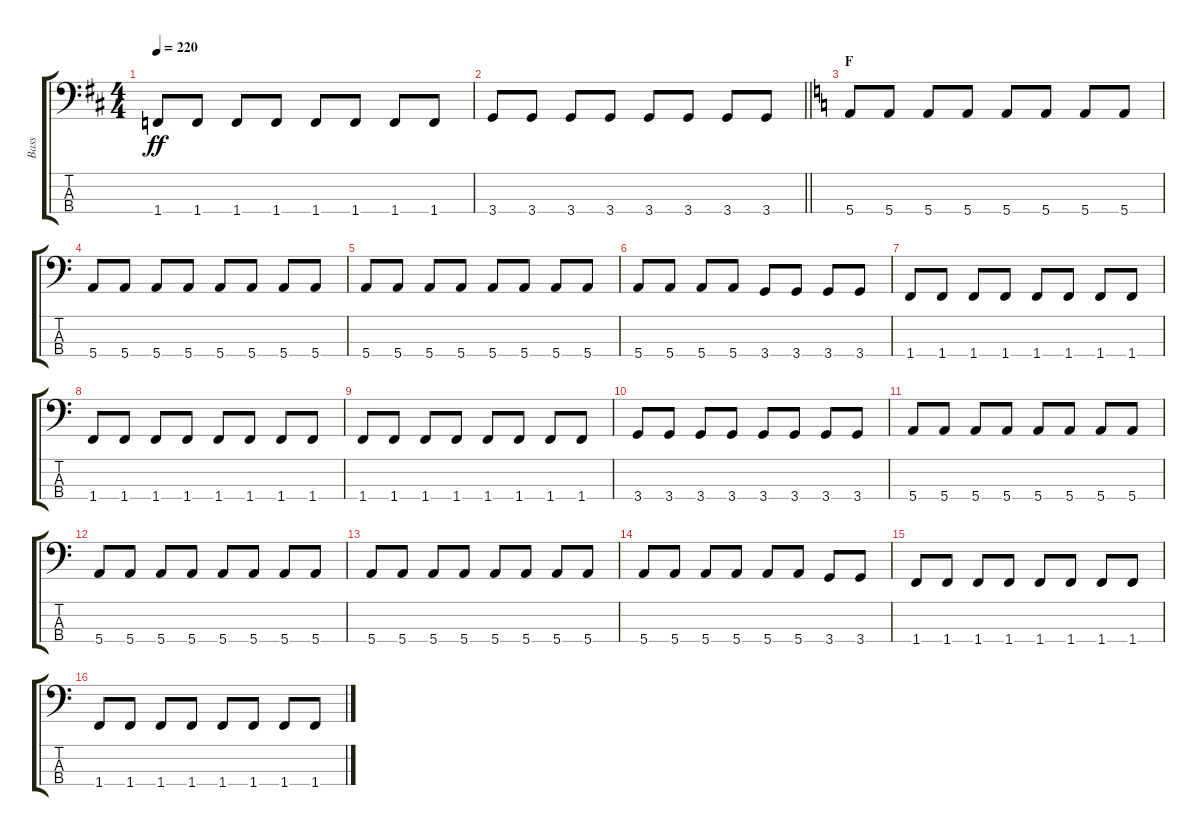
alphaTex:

\track ("Bass" "Bass") {instrument electricbasspick}
\staff {score tabs}
\tuning (G2 D2 A1 E1) {hide}
\ts (4 4)
\tempo 220
\clef f4
\ks d
1.4.8{dy ff} 1.4.8 1.4.8 1.4.8 1.4.8 1.4.8 1.4.8 1.4.8 |
\barLineRight lightlight
3.4.8 3.4.8 3.4.8 3.4.8 3.4.8 3.4.8 3.4.8 3.4.8 |
\section ("" "F")
\ks c
5.4.8 5.4.8 5.4.8 5.4.8 5.4.8 5.4.8 5.4.8 5.4.8 |
5.4.8 5.4.8 5.4.8 5.4.8 5.4.8 5.4.8 5.4.8 5.4.8 |
5.4.8 5.4.8 5.4.8 5.4.8 5.4.8 5.4.8 5.4.8 5.4.8 |
5.4.8 5.4.8 5.4.8 5.4.8 3.4.8 3.4.8 3.4.8 3.4.8 |
1.4.8 1.4.8 1.4.8 1.4.8 1.4.8 1.4.8 1.4.8 1.4.8 |
1.4.8 1.4.8 1.4.8 1.4.8 1.4.8 1.4.8 1.4.8 1.4.8 |
1.4.8 1.4.8 1.4.8 1.4.8 1.4.8 1.4.8 1.4.8 1.4.8 |
3.4.8 3.4.8 3.4.8 3.4.8 3.4.8 3.4.8 3.4.8 3.4.8 |
5.4.8 5.4.8 5.4.8 5.4.8 5.4.8 5.4.8 5.4.8 5.4.8 |
5.4.8 5.4.8 5.4.8 5.4.8 5.4.8 5.4.8 5.4.8 5.4.8 |
5.4.8 5.4.8 5.4.8 5.4.8 5.4.8 5.4.8 5.4.8 5.4.8 |
5.4.8 5.4.8 5.4.8 5.4.8 5.4.8 5.4.8 3.4.8 3.4.8 |
1.4.8 1.4.8 1.4.8 1.4.8 1.4.8 1.4.8 1.4.8 1.4.8 |
1.4.8 1.4.8 1.4.8 1.4.8 1.4.8 1.4.8 1.4.8 1.4.8
